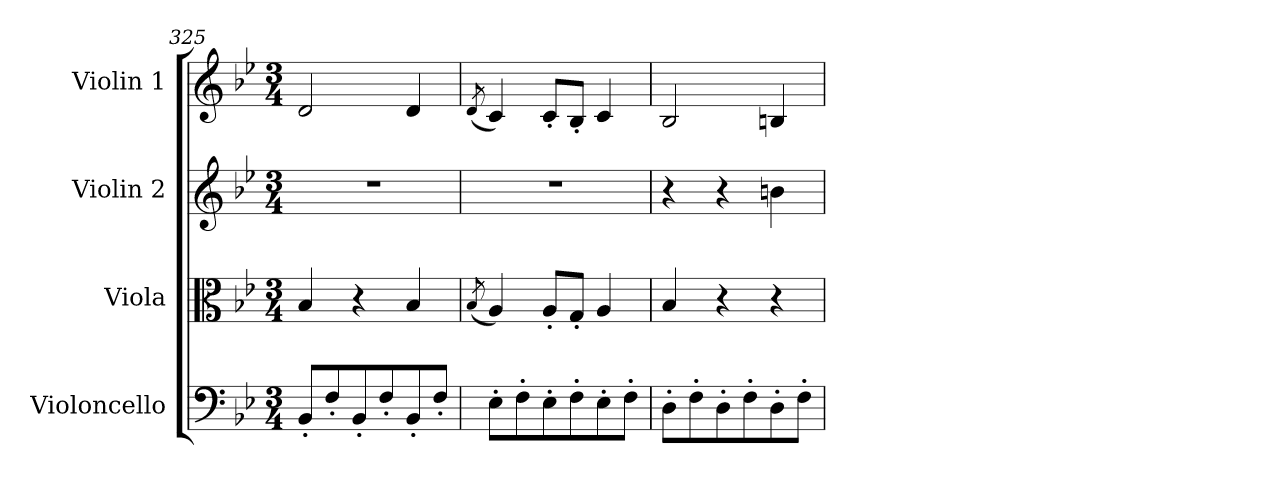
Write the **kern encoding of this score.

**kern	**kern	**kern	**kern
*part4	*part3	*part2	*part1
*staff4	*staff3	*staff2	*staff1
*I"Violoncello	*I"Viola	*I"Violin 2	*I"Violin 1
*I'Vc	*I'Vla	*I'Vln	*I'Vln
*clefF4	*clefC3	*clefG2	*clefG2
*k[b-e-]	*k[b-e-]	*k[b-e-]	*k[b-e-]
*M3/4	*M3/4	*M3/4	*M3/4
=325	=325	=325	=325
8BB-'/L	4B-/	2.r	2d/
8F'/	.	.	.
8BB-'/	4r	.	.
8F'/	.	.	.
8BB-'/	4B-/	.	4d/
8F'/J	.	.	.
=326	=326	=326	=326
.	(<8qB-/	.	(<8qd/
8E-'\L	4A/)	2.r	4c/)
8F'\	.	.	.
8E-'\	8A'/L	.	8c'/L
8F'\	8G'/J	.	8B-'/J
8E-'\	4A/	.	4c/
8F'\J	.	.	.
=327	=327	=327	=327
8D'\L	4B-/	4r	2B-/
8F'\	.	.	.
8D'\	4r	4r	.
8F'\	.	.	.
8D'\	4r	4bn\	4Bn/
8F'\J	.	.	.
=	=	=	=
*-	*-	*-	*-
